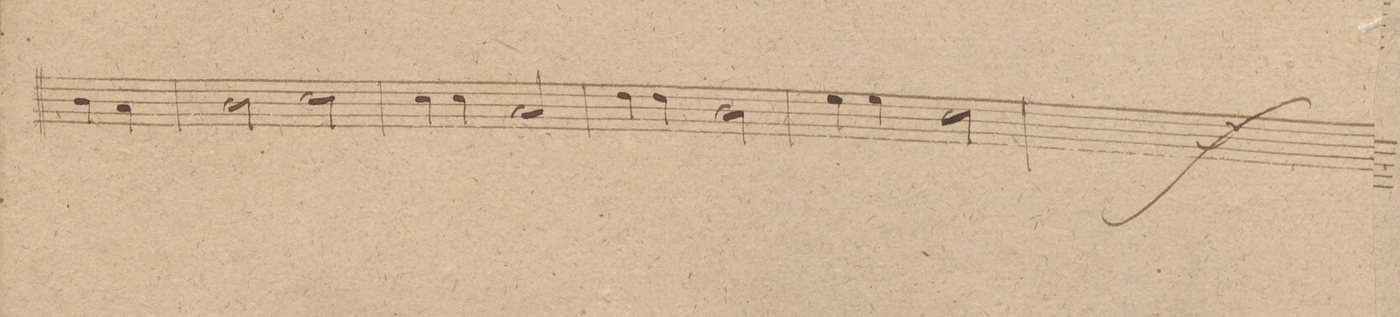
**kern	**dynam
*I"Clarnetto. in A.	*
*clefG2	*
*k[]	*
*met(c|)	*
*M2/2	*
4b\	.
4a\	.
=214	=214
2b\	.
2cc\	.
=215	=215
4cc\	.
4cc\	.
2a/	.
=216	=216
4dd\	.
4dd\	.
2b\	.
=217	=217
4ee\	.
4ee\	.
2cc\	.
=218	=218
*-	*-
